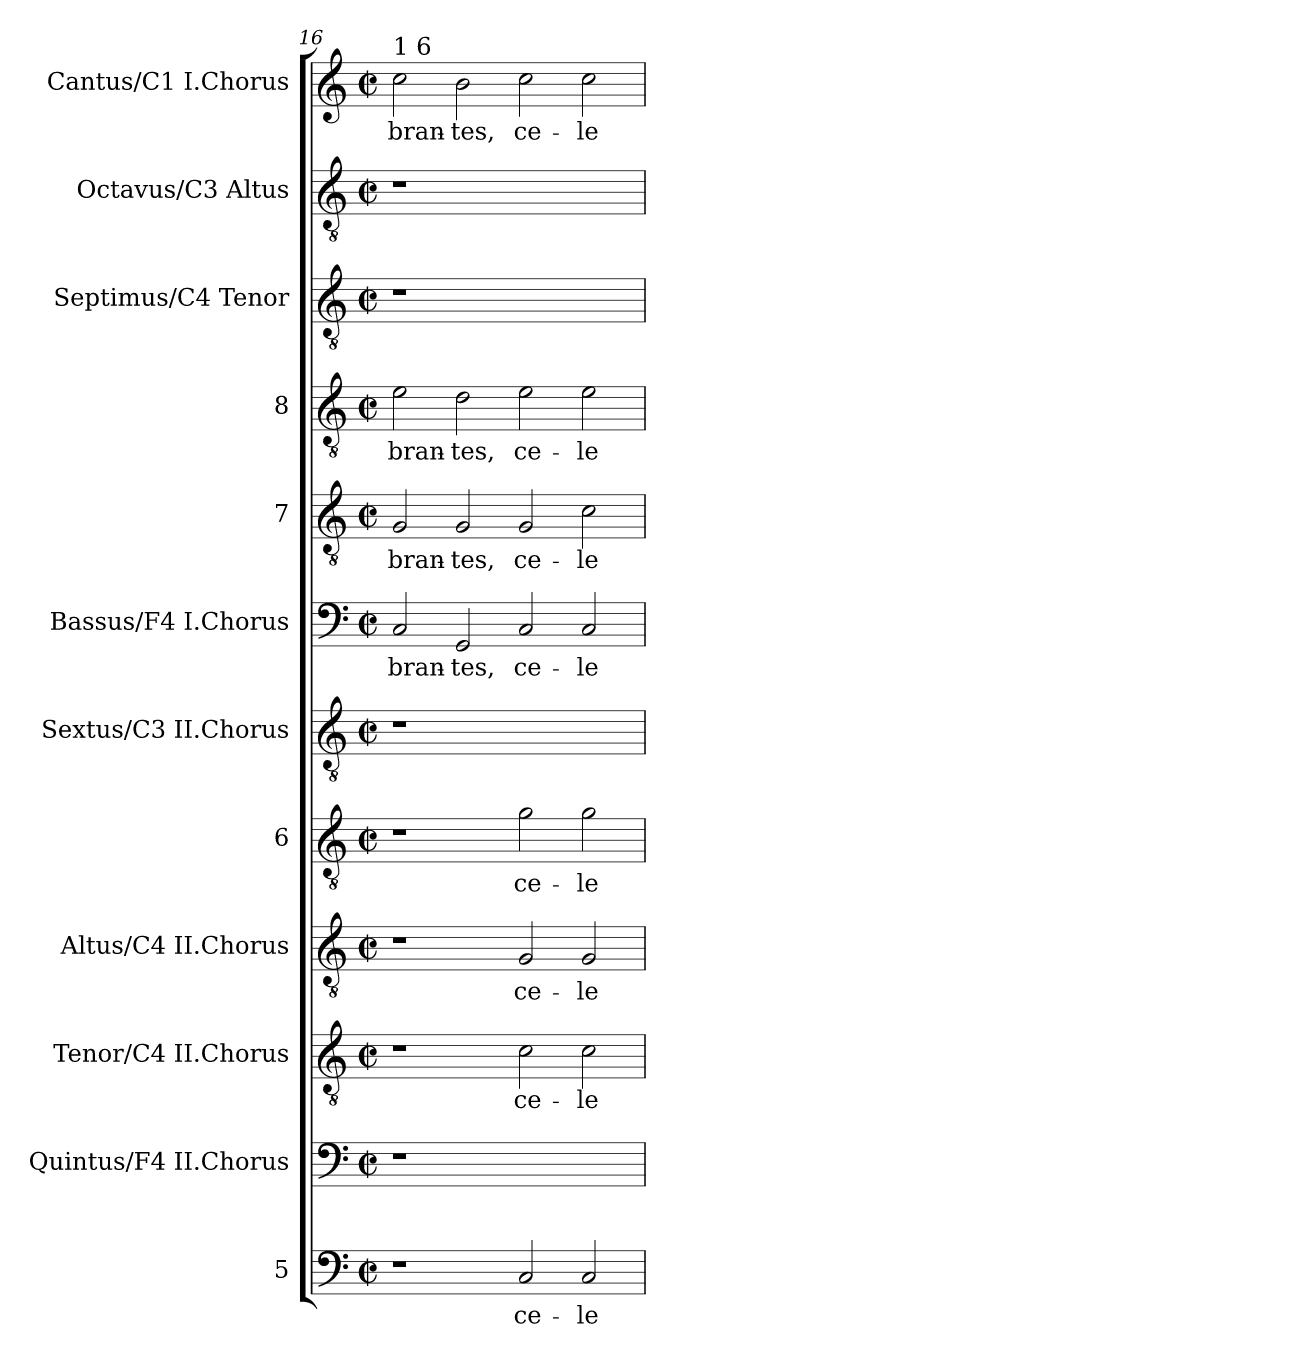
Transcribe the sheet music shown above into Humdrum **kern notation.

**kern	**text	**kern	**kern	**text	**kern	**text	**kern	**text	**kern	**kern	**text	**kern	**text	**kern	**text	**kern	**kern	**kern	**text
*part12	*part12	*part11	*part10	*part10	*part9	*part9	*part8	*part8	*part7	*part6	*part6	*part5	*part5	*part4	*part4	*part3	*part2	*part1	*part1
*staff12	*staff12	*staff11	*staff10	*staff10	*staff9	*staff9	*staff8	*staff8	*staff7	*staff6	*staff6	*staff5	*staff5	*staff4	*staff4	*staff3	*staff2	*staff1	*staff1
*I"5	*	*I"Quintus/F4  II.Chorus	*I"Tenor/C4  II.Chorus	*	*I"Altus/C4  II.Chorus	*	*I"6	*	*I"Sextus/C3  II.Chorus	*I"Bassus/F4  I.Chorus	*	*I"7	*	*I"8	*	*I"Septimus/C4  Tenor	*I"Octavus/C3  Altus	*I"Cantus/C1  I.Chorus	*
*	*	*	*I'T	*	*I'A	*	*	*	*	*I'B	*	*	*	*	*	*	*	*I'C	*
!!LO:PB:g=z
*clefF4	*	*clefF4	*clefGv2	*	*clefGv2	*	*clefGv2	*	*clefGv2	*clefF4	*	*clefGv2	*	*clefGv2	*	*clefGv2	*clefGv2	*clefG2	*
*k[]	*	*k[]	*k[]	*	*k[]	*	*k[]	*	*k[]	*k[]	*	*k[]	*	*k[]	*	*k[]	*k[]	*k[]	*
*C:	*	*C:	*C:	*	*C:	*	*C:	*	*C:	*C:	*	*C:	*	*C:	*	*C:	*C:	*C:	*
*M2/2	*	*M2/2	*M2/2	*	*M2/2	*	*M2/2	*	*M2/2	*M2/2	*	*M2/2	*	*M2/2	*	*M2/2	*M2/2	*M2/2	*
*met(c|)	*	*met(c|)	*met(c|)	*	*met(c|)	*	*met(c|)	*	*met(c|)	*met(c|)	*	*met(c|)	*	*met(c|)	*	*met(c|)	*met(c|)	*met(c|)	*
=16	=16	=16	=16	=16	=16	=16	=16	=16	=16	=16	=16	=16	=16	=16	=16	=16	=16	=16	=16
!	!	!	!	!	!	!	!	!	!	!	!	!	!	!	!	!	!	!LO:TX:a:t=1 6	!
!	!	!	!	!	!	!	!	!	!	!	!LO:LY:b:cj	!	!LO:LY:b:cj	!	!LO:LY:b:cj	!	!	!	!LO:LY:b:cj
1r	.	1r	1r	.	1r	.	1r	.	1r	2C/	-bran-	2G/	-bran-	2e\	-bran-	1r	1r	2cc\	-bran-
!	!	!	!	!	!	!	!	!	!	!	!LO:LY:b:cj	!	!LO:LY:b:cj	!	!LO:LY:b:cj	!	!	!	!LO:LY:b:cj
.	.	.	.	.	.	.	.	.	.	2GG/	-tes,	2G/	-tes,	2d\	-tes,	.	.	2b\	-tes,
!	!LO:LY:b:cj	!	!	!LO:LY:b:cj	!	!LO:LY:b:cj	!	!LO:LY:b:cj	!	!	!LO:LY:b:cj	!	!LO:LY:b:cj	!	!LO:LY:b:cj	!	!	!	!LO:LY:b:cj
2C/	ce-	1ryy	2c\	ce-	2G/	ce-	2g\	ce-	1ryy	2C/	ce-	2G/	ce-	2e\	ce-	1ryy	1ryy	2cc\	ce-
!	!LO:LY:b:cj	!	!	!LO:LY:b:cj	!	!LO:LY:b:cj	!	!LO:LY:b:cj	!	!	!LO:LY:b:cj	!	!LO:LY:b:cj	!	!LO:LY:b:cj	!	!	!	!LO:LY:b:cj
2C/	-le-	.	2c\	-le-	2G/	-le-	2g\	-le-	.	2C/	-le-	2c\	-le-	2e\	-le-	.	.	2cc\	-le-
=	=	=	=	=	=	=	=	=	=	=	=	=	=	=	=	=	=	=	=
*-	*-	*-	*-	*-	*-	*-	*-	*-	*-	*-	*-	*-	*-	*-	*-	*-	*-	*-	*-
